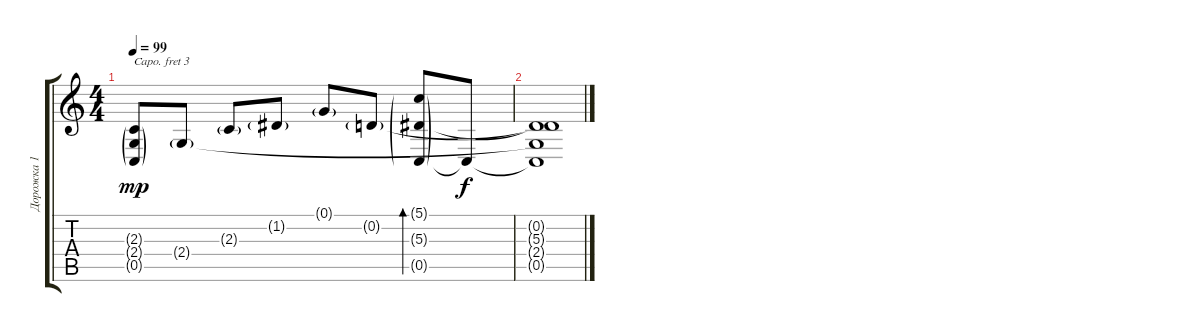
\track ("Дорожка 1" "Дорожка 1") {instrument acousticgrandpiano}
\staff {score tabs}
\capo 3
\tuning (E4 B3 G3 D3 A2 E2) {hide}
\ts (4 4)
\tempo 99
\clef g2
\ks c
(2.3{g} 2.4{g} 0.5{g}).8{dy mp} 2.4{g}.8 2.3{g}.8 1.2{g}.8 0.1{g}.8 0.2{g}.8 (5.1{g} 5.3{g} 0.5{g}).8{bd 60} 0.5{t}.8{dy f} |
(0.2{t} 5.3{t} 2.4{t} 0.5{t}).1
